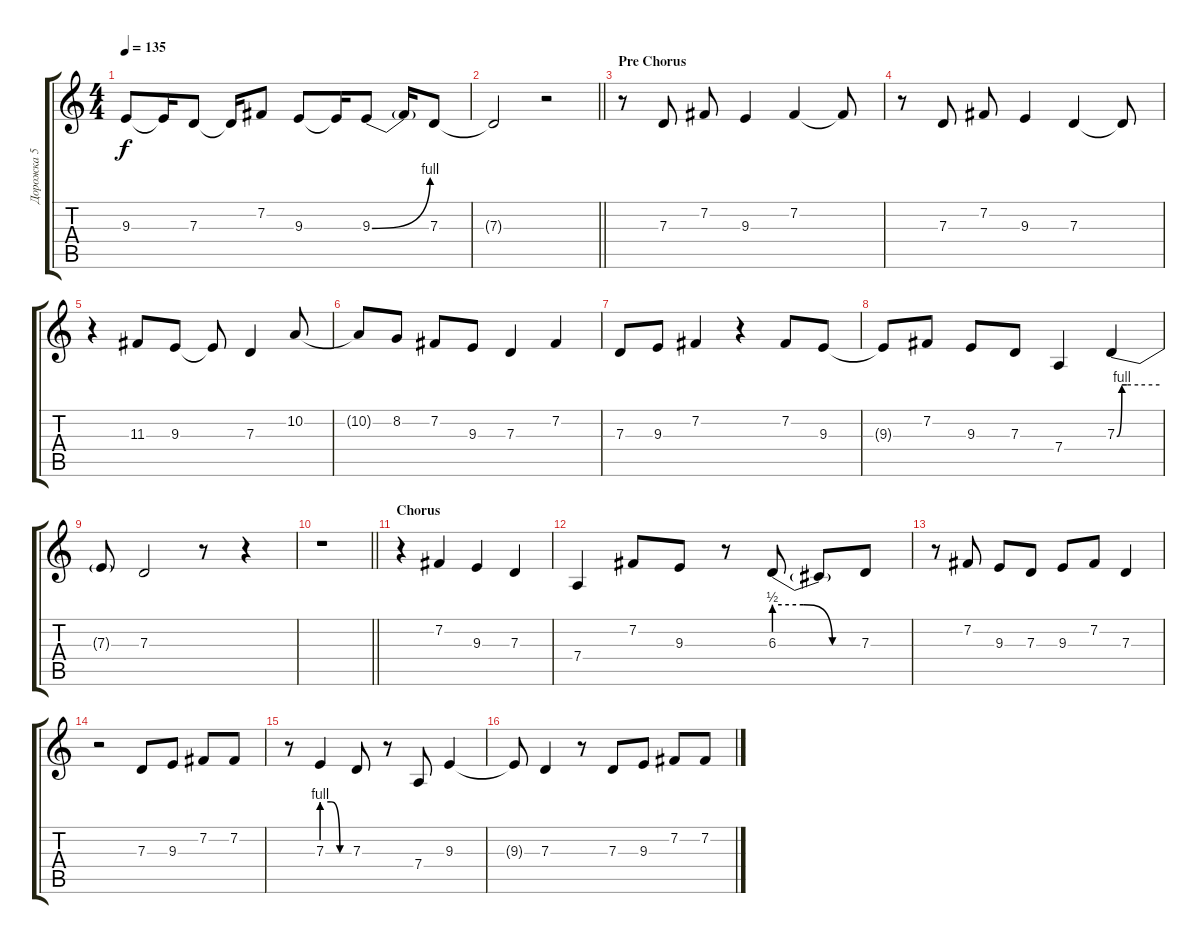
\track ("Дорожка 5" "Дорожка 5") {instrument altosax}
\staff {score tabs}
\tuning (E4 B3 G3 D3 A2 E2) {hide}
\ts (4 4)
\tempo 135
\clef g2
\ks c
9.3.8{dy f} 9.3{t}.16 7.3.8 7.3{t}.16 7.2.8 9.3.8 9.3{t}.16 9.3{be (bend 0 0 60 4)}.8 9.3{t}.16 7.3.8 |
\barLineRight lightlight
7.3{t}.2 r.2 |
\section ("" "Pre Chorus")
r.8 7.3.8 7.2.8 9.3.4 7.2.4 7.2{t}.8 |
r.8 7.3.8 7.2.8 9.3.4 7.3.4 7.3{t}.8 |
r.4 11.3.8 9.3.8 9.3{t}.8 7.3.4 10.2.8 |
10.2{t}.8 8.2.8 7.2.8 9.3.8 7.3.4 7.2.4 |
7.3.8 9.3.8 7.2.4 r.4 7.2.8 9.3.8 |
9.3{t}.8 7.2.8 9.3.8 7.3.8 7.4.4 7.3{be (custom 0 0 7 4 14 4 30 4 60 4)}.4 |
7.3{t}.8 7.3.2 r.8 r.4 |
\barLineRight lightlight
r.1 |
\section ("" "Chorus")
r.4 7.2.4 9.3.4 7.3.4 |
7.4.4 7.2.8 9.3.8 r.8 6.3{be (custom 0 2 20 2 40 0 60 0)}.8 6.3{t}.8 7.3.8 |
r.8 7.2.8 9.3.8 7.3.8 9.3.8 7.2.8 7.3.4 |
r.2 7.3.8 9.3.8 7.2.8 7.2.8 |
r.8 7.3{be (custom 0 4 20 4 40 0 60 0)}.4 7.3.8 r.8 7.4.8 9.3.4 |
9.3{t}.8 7.3.4 r.8 7.3.8 9.3.8 7.2.8 7.2.8
